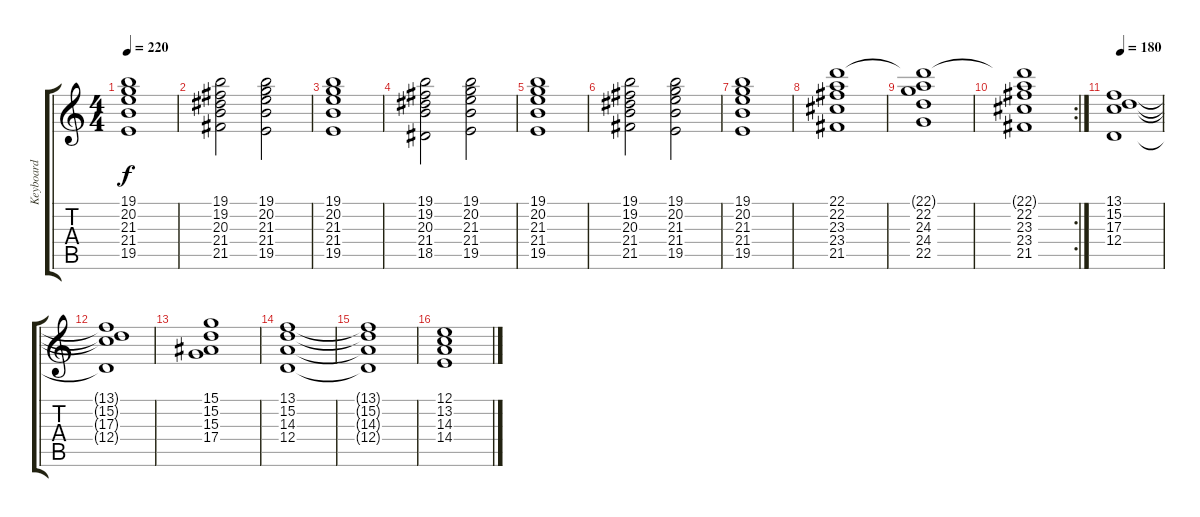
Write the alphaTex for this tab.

\track ("Keyboard" "Keyboard") {instrument stringensemble1}
\staff {score tabs}
\tuning (E4 B3 G3 D3 A2 E2) {hide}
\ts (4 4)
\tempo 220
\clef g2
\ks c
(19.1 20.2 21.3 21.4 19.5).1{dy f} |
(19.1 19.2 20.3 21.4 21.5).2 (19.1 20.2 21.3 21.4 19.5).2 |
(19.1 20.2 21.3 21.4 19.5).1 |
(19.1 19.2 20.3 21.4 18.5).2 (19.1 20.2 21.3 21.4 19.5).2 |
(19.1 20.2 21.3 21.4 19.5).1 |
(19.1 19.2 20.3 21.4 21.5).2 (19.1 20.2 21.3 21.4 19.5).2 |
(19.1 20.2 21.3 21.4 19.5).1 |
(22.1 22.2 23.3 23.4 21.5).1 |
(22.1{t} 22.2 24.3 24.4 22.5).1 |
\rc 2
(22.1{t} 22.2 23.3 23.4 21.5).1 |
\tempo 180
(13.1 15.2 17.3 12.4).1 |
(13.1{t} 15.2{t} 17.3{t} 12.4{t}).1 |
(15.1 15.2 15.3 17.4).1 |
(13.1 15.2 14.3 12.4).1 |
(13.1{t} 15.2{t} 14.3{t} 12.4{t}).1 |
(12.1 13.2 14.3 14.4).1
